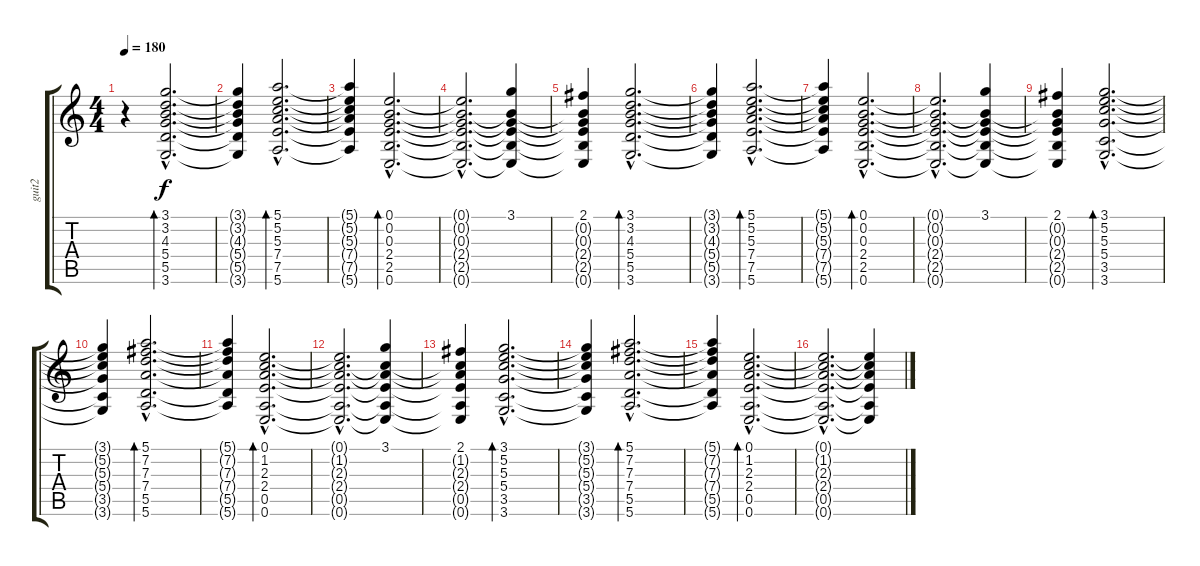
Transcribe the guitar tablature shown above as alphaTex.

\track ("guit2" "guit2") {instrument overdrivenguitar}
\staff {score tabs}
\tuning (E4 B3 G3 D3 A2 E2) {hide}
\ts (4 4)
\tempo 180
\clef g2
\ks c
r.4{dy fff instrument acousticguitarnylon} (3.1{hac} 3.2{hac} 4.3{hac} 5.4{hac} 5.5{hac} 3.6{hac}).2{d bd 240 dy f} |
(3.1{t} 3.2{t} 4.3{t} 5.4{t} 5.5{t} 3.6{t}).4 (5.1{hac} 5.2{hac} 5.3{hac} 7.4{hac} 7.5{hac} 5.6{hac}).2{d bd 240} |
(5.1{t} 5.2{t} 5.3{t} 7.4{t} 7.5{t} 5.6{t}).4 (0.1{hac} 0.2{hac} 0.3{hac} 2.4{hac} 2.5{hac} 0.6{hac}).2{d bd 240} |
(0.1{hac t} 0.2{hac t} 0.3{hac t} 2.4{hac t} 2.5{hac t} 0.6{hac t}).2{d} (3.1 0.2{t} 0.3{t} 2.4{t} 2.5{t} 0.6{t}).4 |
(2.1 0.2{t} 0.3{t} 2.4{t} 2.5{t} 0.6{t}).4 (3.1{hac} 3.2{hac} 4.3{hac} 5.4{hac} 5.5{hac} 3.6{hac}).2{d bd 240} |
(3.1{t} 3.2{t} 4.3{t} 5.4{t} 5.5{t} 3.6{t}).4 (5.1{hac} 5.2{hac} 5.3{hac} 7.4{hac} 7.5{hac} 5.6{hac}).2{d bd 240} |
(5.1{t} 5.2{t} 5.3{t} 7.4{t} 7.5{t} 5.6{t}).4 (0.1{hac} 0.2{hac} 0.3{hac} 2.4{hac} 2.5{hac} 0.6{hac}).2{d bd 240} |
(0.1{hac t} 0.2{hac t} 0.3{hac t} 2.4{hac t} 2.5{hac t} 0.6{hac t}).2{d} (3.1 0.2{t} 0.3{t} 2.4{t} 2.5{t} 0.6{t}).4 |
(2.1 0.2{t} 0.3{t} 2.4{t} 2.5{t} 0.6{t}).4 (3.1{hac} 5.2{hac} 5.3{hac} 5.4{hac} 3.5{hac} 3.6{hac}).2{d bd 240} |
(3.1{t} 5.2{t} 5.3{t} 5.4{t} 3.5{t} 3.6{t}).4 (5.1{hac} 7.2{hac} 7.3{hac} 7.4{hac} 5.5{hac} 5.6{hac}).2{d bd 240} |
(5.1{t} 7.2{t} 7.3{t} 7.4{t} 5.5{t} 5.6{t}).4 (0.1{hac} 1.2{hac} 2.3{hac} 2.4{hac} 0.5{hac} 0.6{hac}).2{d bd 240} |
(0.1{hac t} 1.2{hac t} 2.3{hac t} 2.4{hac t} 0.5{hac t} 0.6{hac t}).2{d} (3.1 1.2{t} 2.3{t} 2.4{t} 0.5{t} 0.6{t}).4 |
(2.1 1.2{t} 2.3{t} 2.4{t} 0.5{t} 0.6{t}).4 (3.1{hac} 5.2{hac} 5.3{hac} 5.4{hac} 3.5{hac} 3.6{hac}).2{d bd 240} |
(3.1{t} 5.2{t} 5.3{t} 5.4{t} 3.5{t} 3.6{t}).4 (5.1{hac} 7.2{hac} 7.3{hac} 7.4{hac} 5.5{hac} 5.6{hac}).2{d bd 240} |
(5.1{t} 7.2{t} 7.3{t} 7.4{t} 5.5{t} 5.6{t}).4 (0.1{hac} 1.2{hac} 2.3{hac} 2.4{hac} 0.5{hac} 0.6{hac}).2{d bd 240} |
(0.1{hac t} 1.2{hac t} 2.3{hac t} 2.4{hac t} 0.5{hac t} 0.6{hac t}).2{d} (0.1{t} 1.2{t} 2.3{t} 2.4{t} 0.5{t} 0.6{t}).4
